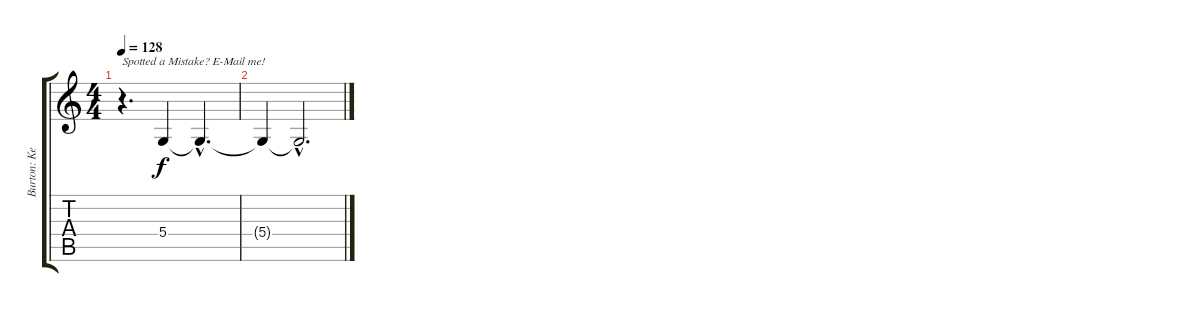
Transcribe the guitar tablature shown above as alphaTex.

\track ("Burton: Keyboards 2" "Burton: Ke") {instrument violin}
\staff {score tabs}
\tuning (E4 B3 G3 D3 A2 E2) {hide}
\ts (4 4)
\tempo 128
\clef g2
\ks c
r.4{d txt "Spotted a Mistake? E-Mail me!" dy f} 5.4.4{volume 0 instrument choiraahs} 5.4{hac t}.4{d volume 11} |
5.4{t}.4 5.4{hac t}.2{d volume 0}
